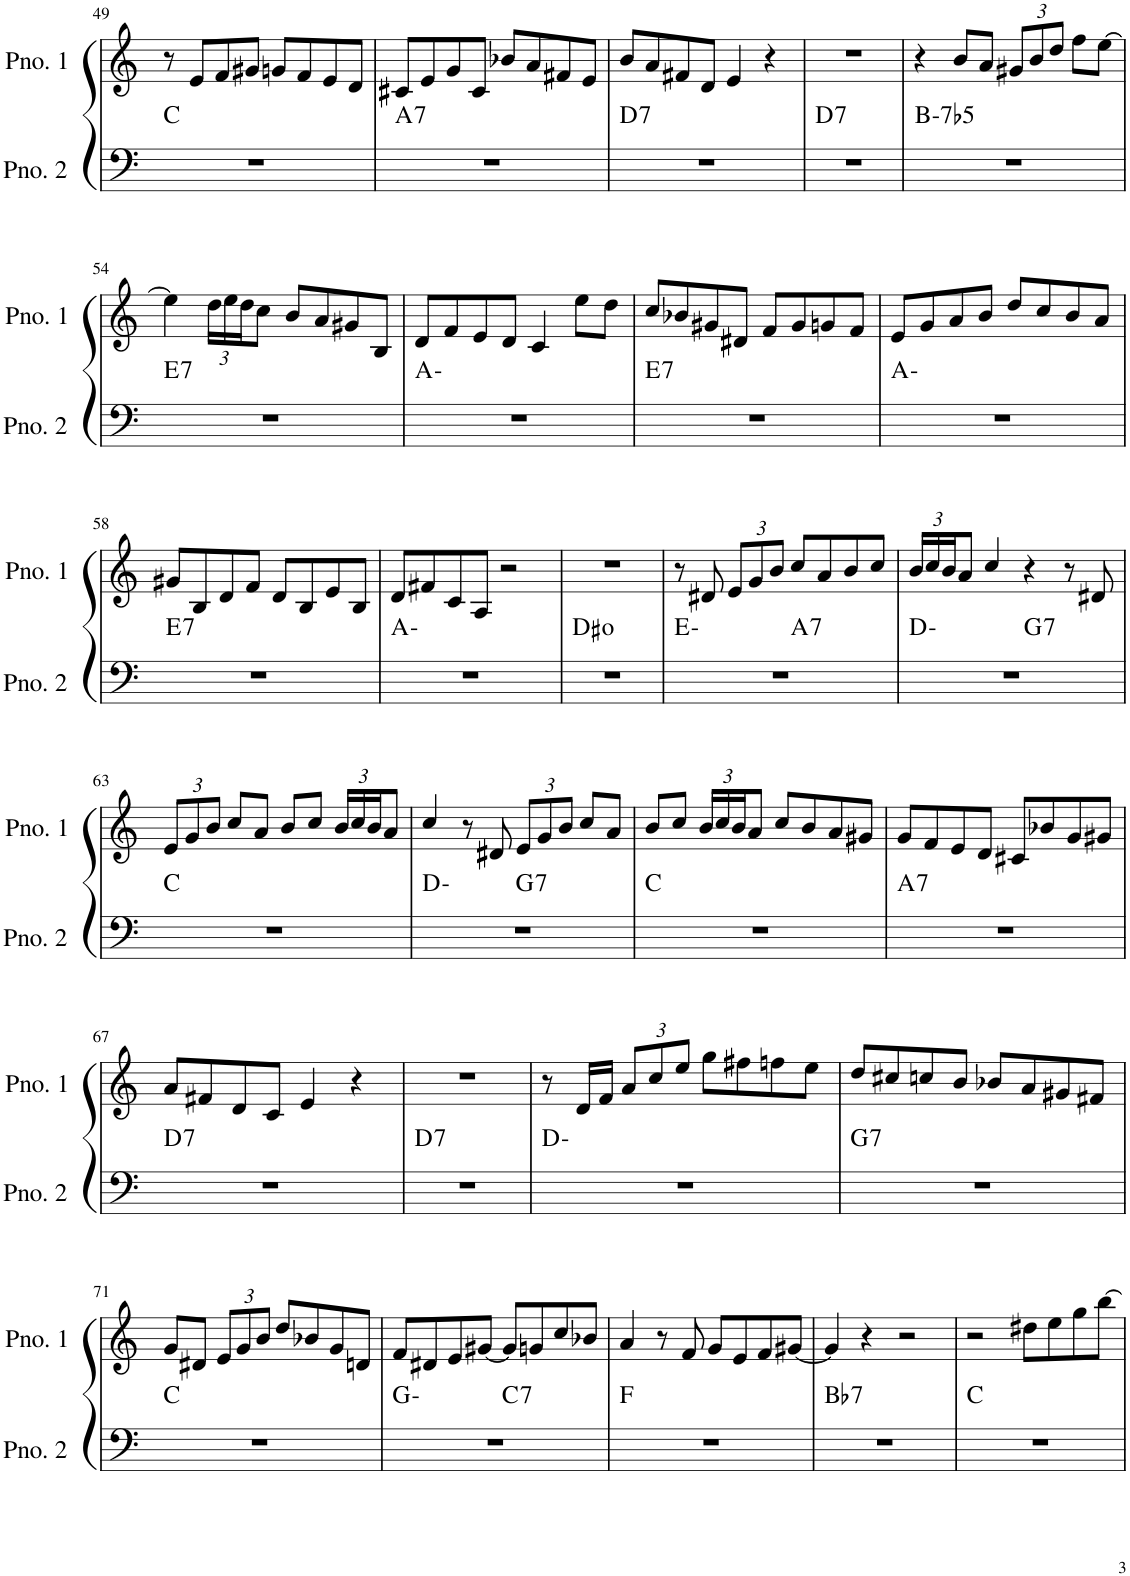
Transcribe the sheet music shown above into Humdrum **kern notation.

**kern	**harte	**kern
*part2	*part2	*part1
*staff2	*	*staff1
*I"ピアノ 2	*	*I"ピアノ 1
!!LO:PB:g=z
*clefF4	*	*clefG2
*k[]	*	*k[]
*M4/4	*	*M4/4
=49	=49	=49
1r	C:maj	8r
.	.	8e/L
.	.	8f/
.	.	8g#X/J
.	.	8gn/L
.	.	8f/
.	.	8e/
.	.	8d/J
=50	=50	=50
!	!LO:H:kt=7	!
1r	A:7	8c#X/L
.	.	8e/
.	.	8g/
.	.	8c#/J
.	.	8b-X/L
.	.	8a/
.	.	8f#X/
.	.	8e/J
=51	=51	=51
!	!LO:H:kt=7	!
1r	D:7	8b/L
.	.	8a/
.	.	8f#X/
.	.	8d/J
.	.	4e/
.	.	4r
=52	=52	=52
!	!LO:H:kt=7	!
1r	D:7	1r
=53	=53	=53
!	!LO:H:kt=-7b5	!
1r	B:hdim7	4r
.	.	8b/L
.	.	8a/J
*	*	*Xbrackettup
.	.	12g#X/L
.	.	12b/
.	.	12dd/J
.	.	8ff\L
.	.	[8ee\J
!!LO:LB:g=z
=54	=54	=54
!	!LO:H:kt=7	!
1r	E:7	4ee\]
.	.	24dd\LL
.	.	24ee\
.	.	24dd\J
.	.	8cc\J
.	.	8b/L
.	.	8a/
.	.	8g#X/
.	.	8B/J
=55	=55	=55
1r	A:min	8d/L
.	.	8f/
.	.	8e/
.	.	8d/J
.	.	4c/
.	.	8ee\L
.	.	8dd\J
=56	=56	=56
!	!LO:H:kt=7	!
1r	E:7	8cc/L
.	.	8b-X/
.	.	8g#X/
.	.	8d#X/J
.	.	8f/L
.	.	8g#/
.	.	8gn/
.	.	8f/J
=57	=57	=57
1r	A:min	8e/L
.	.	8g/
.	.	8a/
.	.	8b/J
.	.	8dd/L
.	.	8cc/
.	.	8b/
.	.	8a/J
!!LO:LB:g=z
=58	=58	=58
!	!LO:H:kt=7	!
1r	E:7	8g#X/L
.	.	8B/
.	.	8d/
.	.	8f/J
.	.	8d/L
.	.	8B/
.	.	8e/
.	.	8B/J
=59	=59	=59
1r	A:min	8d/L
.	.	8f#X/
.	.	8c/
.	.	8A/J
.	.	2r
=60	=60	=60
1r	D#:dim	1r
=61	=61	=61
*^	*	*
1r	2ryy	E:min	8r
.	.	.	8d#X/
.	.	.	12e/L
.	.	.	12g/
.	.	.	12b/J
!	!	!LO:H:kt=7	!
.	2ryy	A:7	8cc/L
.	.	.	8a/
.	.	.	8b/
.	.	.	8cc/J
=62	=62	=62	=62
1r	2ryy	D:min	24b/LL
.	.	.	24cc/
.	.	.	24b/J
.	.	.	8a/J
.	.	.	4cc/
!	!	!LO:H:kt=7	!
.	2ryy	G:7	4r
.	.	.	8r
.	.	.	8d#X/
*v	*v	*	*
!!LO:LB:g=z
=63	=63	=63
1r	C:maj	12e/L
.	.	12g/
.	.	12b/J
.	.	8cc/L
.	.	8a/J
.	.	8b/L
.	.	8cc/J
.	.	24b/LL
.	.	24cc/
.	.	24b/J
.	.	8a/J
=64	=64	=64
*^	*	*
1r	2ryy	D:min	4cc/
.	.	.	8r
.	.	.	8d#X/
!	!	!LO:H:kt=7	!
.	2ryy	G:7	12e/L
.	.	.	12g/
.	.	.	12b/J
.	.	.	8cc/L
.	.	.	8a/J
*v	*v	*	*
=65	=65	=65
1r	C:maj	8b/L
.	.	8cc/J
.	.	24b/LL
.	.	24cc/
.	.	24b/J
.	.	8a/J
.	.	8cc/L
.	.	8b/
.	.	8a/
.	.	8g#X/J
=66	=66	=66
!	!LO:H:kt=7	!
1r	A:7	8g/L
.	.	8f/
.	.	8e/
.	.	8d/J
.	.	8c#X/L
.	.	8b-X/
.	.	8g/
.	.	8g#X/J
!!LO:LB:g=z
=67	=67	=67
!	!LO:H:kt=7	!
1r	D:7	8a/L
.	.	8f#X/
.	.	8d/
.	.	8c/J
.	.	4e/
.	.	4r
=68	=68	=68
!	!LO:H:kt=7	!
1r	D:7	1r
=69	=69	=69
1r	D:min	8r
.	.	16d/LL
.	.	16f/JJ
.	.	12a/L
.	.	12cc/
.	.	12ee/J
.	.	8gg\L
.	.	8ff#X\
.	.	8ffn\
.	.	8ee\J
=70	=70	=70
!	!LO:H:kt=7	!
1r	G:7	8dd/L
.	.	8cc#X/
.	.	8ccn/
.	.	8b/J
.	.	8b-X/L
.	.	8a/
.	.	8g#X/
.	.	8f#X/J
!!LO:LB:g=z
=71	=71	=71
1r	C:maj	8g/L
.	.	8d#X/J
.	.	12e/L
.	.	12g/
.	.	12b/J
.	.	8dd/L
.	.	8b-X/
.	.	8g/
.	.	8dn/J
=72	=72	=72
*^	*	*
1r	2ryy	G:min	8f/L
.	.	.	8d#X/
.	.	.	8e/
.	.	.	[8g#X/J
!	!	!LO:H:kt=7	!
.	2ryy	C:7	8g#/L]
.	.	.	8gn/
.	.	.	8cc/
.	.	.	8b-X/J
*v	*v	*	*
=73	=73	=73
1r	F:maj	4a/
.	.	8r
.	.	8f/
.	.	8g/L
.	.	8e/
.	.	8f/
.	.	[8g#X/J
=74	=74	=74
!	!LO:H:kt=7	!
1r	Bb:7	4g#/]
.	.	4r
.	.	2r
=75	=75	=75
1r	C:maj	2r
.	.	8dd#X\L
.	.	8ee\
.	.	8gg\
.	.	[8bb\J
=	=	=
*-	*-	*-
